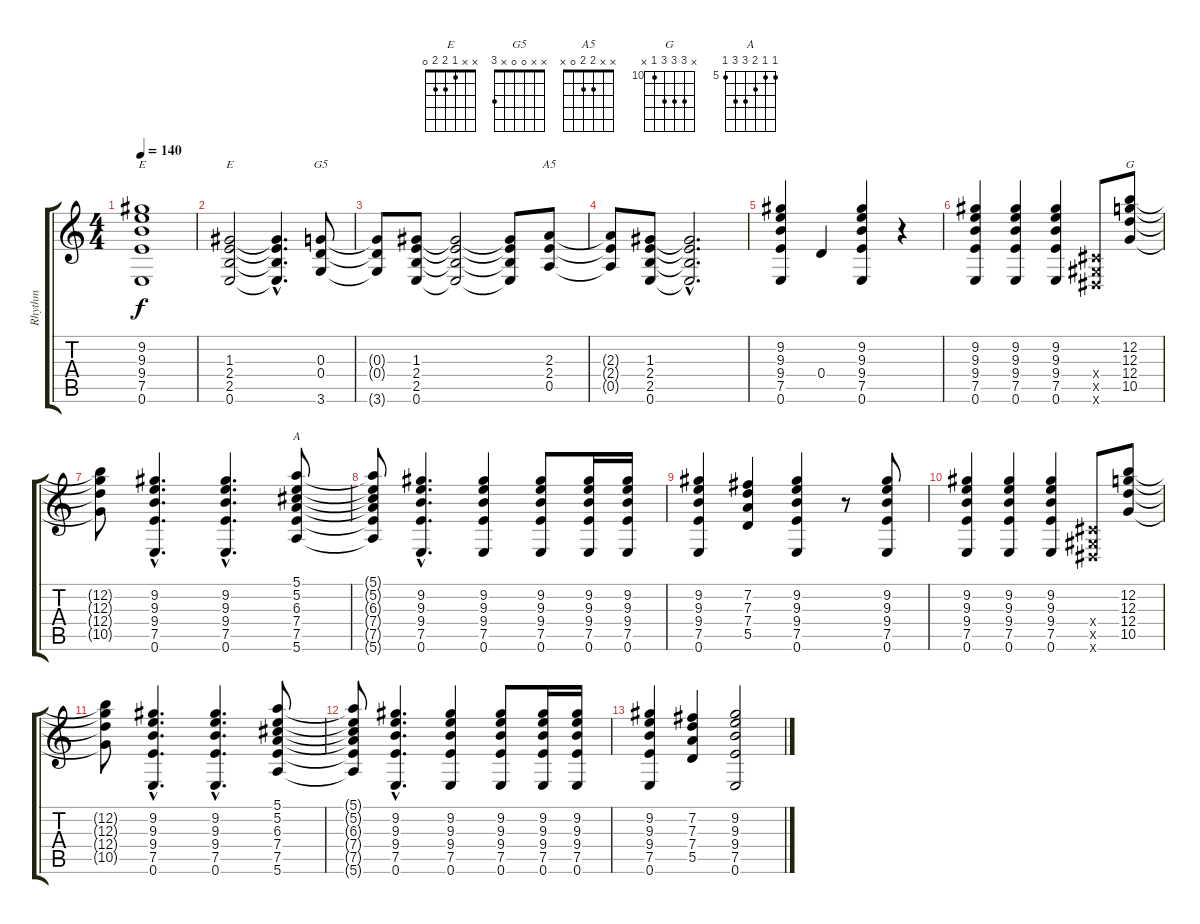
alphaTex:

\track ("Rhythm" "Rhythm") {instrument overdrivenguitar}
\staff {score tabs}
\tuning (E4 B3 G3 D3 A2 E2) {hide}
\chord ("E" x 9 9 9 7 0) {firstfret 7}
\chord ("E" x x 1 2 2 0)
\chord ("G5" x x 0 0 x 3)
\chord ("A5" x x 2 2 0 x)
\chord ("G" x 12 12 12 10 x) {firstfret 10}
\chord ("A" 5 5 6 7 7 5) {firstfret 5}
\ts (4 4)
\tempo 140
\clef g2
\ks c
(9.2 9.3 9.4 7.5 0.6).1{ch "E" dy f} |
(1.3 2.4 2.5 0.6).2{ch "E"} (1.3{hac t} 2.4{hac t} 2.5{hac t} 0.6{hac t}).4{d} (0.3 0.4 3.6).8{ch "G5"} |
(0.3{t} 0.4{t} 3.6{t}).8 (1.3 2.4 2.5 0.6).8 (1.3{t} 2.4{t} 2.5{t} 0.6{t}).2 (1.3{t} 2.4{t} 2.5{t} 0.6{t}).8 (2.3 2.4 0.5).8{ch "A5"} |
(2.3{t} 2.4{t} 0.5{t}).8 (1.3 2.4 2.5 0.6).8 (1.3{hac t} 2.4{hac t} 2.5{hac t} 0.6{hac t}).2{d} |
(9.2 9.3 9.4 7.5 0.6).4 0.4.4 (9.2 9.3 9.4 7.5 0.6).4 r.4 |
(9.2 9.3 9.4 7.5 0.6).4 (9.2 9.3 9.4 7.5 0.6).4 (9.2 9.3 9.4 7.5 0.6).4 (-1.4{x} -1.5{x} -1.6{x}).8 (12.2 12.3 12.4 10.5).8{ch "G"} |
(12.2{t} 12.3{t} 12.4{t} 10.5{t}).8 (9.2{hac} 9.3{hac} 9.4{hac} 7.5{hac} 0.6{hac}).4{d} (9.2{hac} 9.3{hac} 9.4{hac} 7.5{hac} 0.6{hac}).4{d} (5.1 5.2 6.3 7.4 7.5 5.6).8{ch "A"} |
(5.1{t} 5.2{t} 6.3{t} 7.4{t} 7.5{t} 5.6{t}).8 (9.2{hac} 9.3{hac} 9.4{hac} 7.5{hac} 0.6{hac}).4{d} (9.2 9.3 9.4 7.5 0.6).4 (9.2 9.3 9.4 7.5 0.6).8 (9.2 9.3 9.4 7.5 0.6).16 (9.2 9.3 9.4 7.5 0.6).16 |
(9.2 9.3 9.4 7.5 0.6).4 (7.2 7.3 7.4 5.5).4 (9.2 9.3 9.4 7.5 0.6).4 r.8 (9.2 9.3 9.4 7.5 0.6).8 |
(9.2 9.3 9.4 7.5 0.6).4 (9.2 9.3 9.4 7.5 0.6).4 (9.2 9.3 9.4 7.5 0.6).4 (-1.4{x} -1.5{x} -1.6{x}).8 (12.2 12.3 12.4 10.5).8 |
(12.2{t} 12.3{t} 12.4{t} 10.5{t}).8 (9.2{hac} 9.3{hac} 9.4{hac} 7.5{hac} 0.6{hac}).4{d} (9.2{hac} 9.3{hac} 9.4{hac} 7.5{hac} 0.6{hac}).4{d} (5.1 5.2 6.3 7.4 7.5 5.6).8 |
(5.1{t} 5.2{t} 6.3{t} 7.4{t} 7.5{t} 5.6{t}).8 (9.2{hac} 9.3{hac} 9.4{hac} 7.5{hac} 0.6{hac}).4{d} (9.2 9.3 9.4 7.5 0.6).4 (9.2 9.3 9.4 7.5 0.6).8 (9.2 9.3 9.4 7.5 0.6).16 (9.2 9.3 9.4 7.5 0.6).16 |
(9.2 9.3 9.4 7.5 0.6).4 (7.2 7.3 7.4 5.5).4 (9.2 9.3 9.4 7.5 0.6).2
